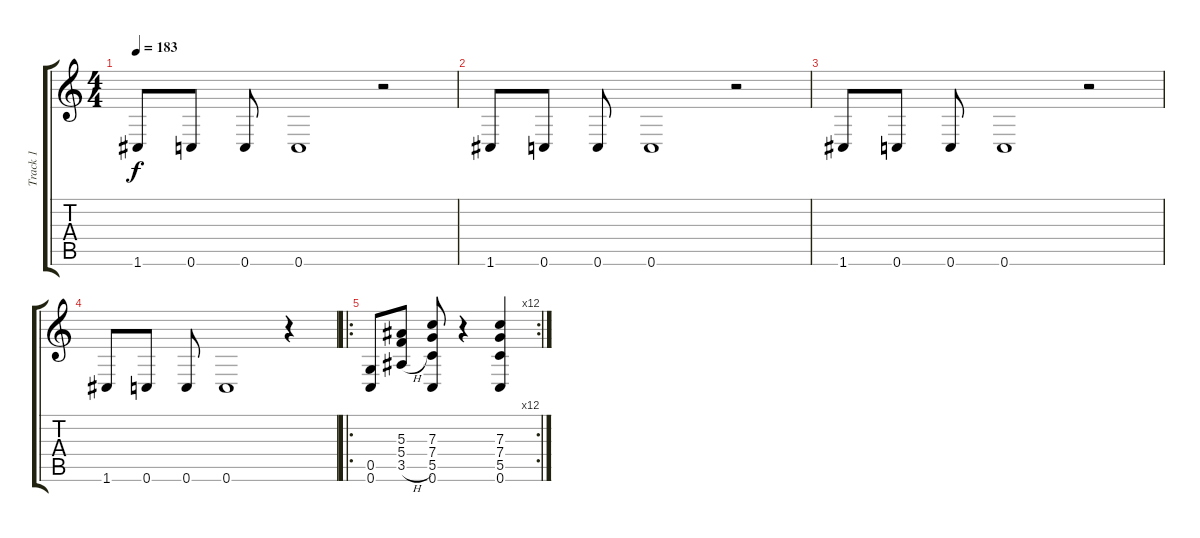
\track ("Track 1" "Track 1") {instrument distortionguitar}
\staff {score tabs}
\tuning (D4 A3 F3 C3 G2 C2) {hide}
\ts (4 4)
\tempo 183
\clef g2
\ks c
1.6.8{dy f} 0.6.8 0.6.8 0.6.1 r.2 |
1.6.8 0.6.8 0.6.8 0.6.1 r.2 |
1.6.8 0.6.8 0.6.8 0.6.1 r.2 |
1.6.8 0.6.8 0.6.8 0.6.1 r.4 |
\ro
\rc 12
(0.5 0.6).8 (5.3 5.4 3.5{h}).8 (7.3 7.4 5.5 0.6).8 r.4 (7.3 7.4 5.5 0.6).4
